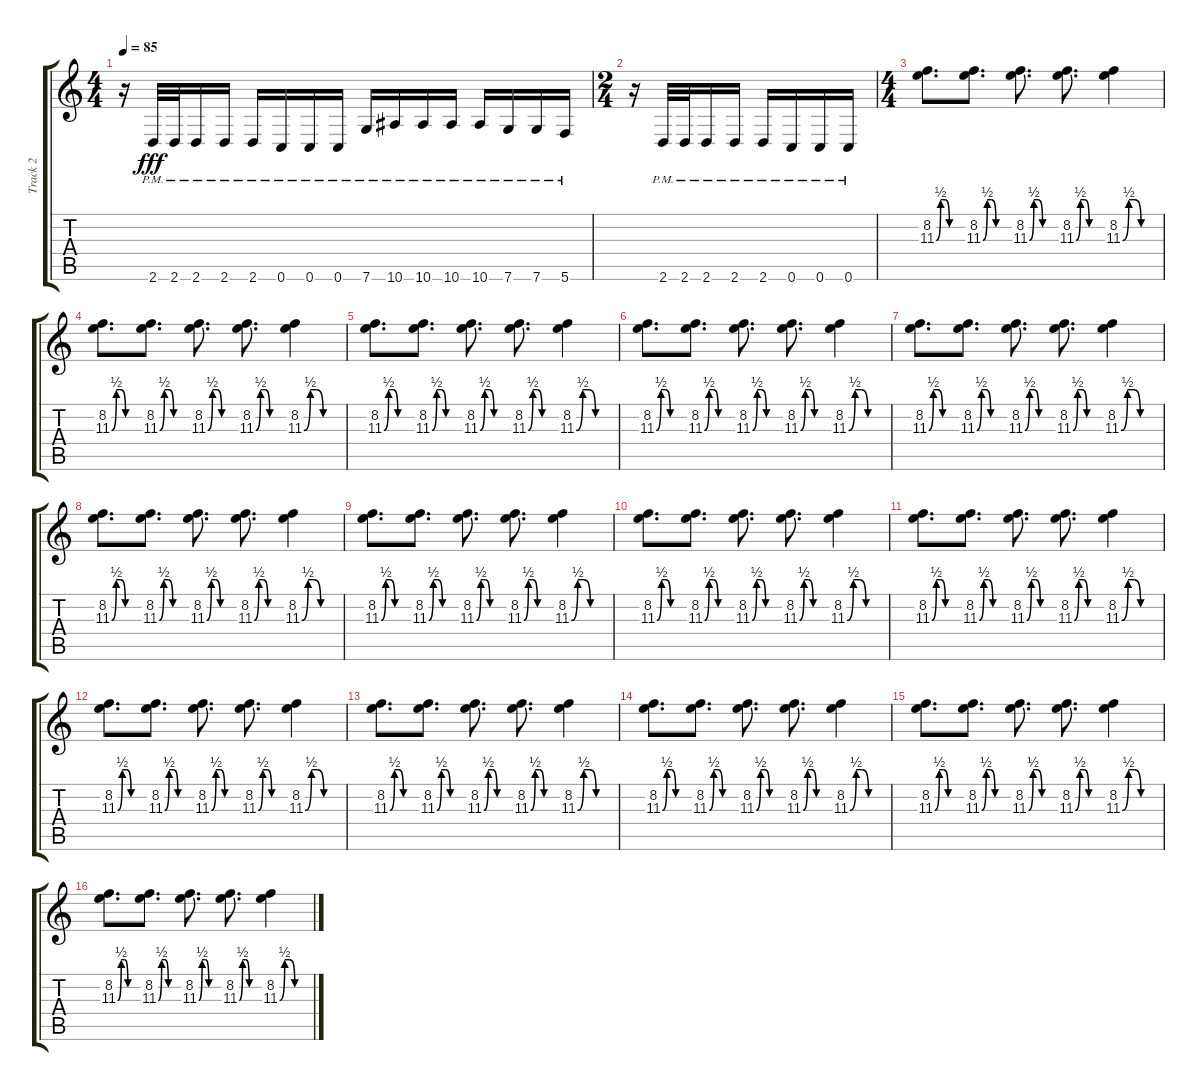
\track ("Track 2" "Track 2") {instrument overdrivenguitar}
\staff {score tabs}
\tuning (D4 A3 F3 C3 G2 C2) {hide}
\ts (4 4)
\tempo 85
\clef g2
\ks c
r.16{dy fff} 2.6{pm}.32 2.6{pm}.32 2.6{pm}.16 2.6{pm}.16 2.6{pm}.16 0.6{pm}.16 0.6{pm}.16 0.6{pm}.16 7.6{pm}.16 10.6{pm}.16 10.6{pm}.16 10.6{pm}.16 10.6{pm}.16 7.6{pm}.16 7.6{pm}.16 5.6{pm}.16 |
\ts (2 4)
r.16 2.6{pm}.32 2.6{pm}.32 2.6{pm}.16 2.6{pm}.16 2.6{pm}.16 0.6{pm}.16 0.6{pm}.16 0.6{pm}.16 |
\ts (4 4)
(8.2 11.3{be (custom 0 0 10 2 20 2 30 0 60 0)}).8{d} (8.2 11.3{be (custom 0 0 10 2 20 2 30 0 60 0)}).8{d} (8.2 11.3{be (custom 0 0 10 2 20 2 30 0 60 0)}).8{d} (8.2 11.3{be (custom 0 0 10 2 20 2 30 0 60 0)}).8{d} (8.2 11.3{be (custom 0 0 10 2 20 2 30 0 60 0)}).4 |
(8.2 11.3{be (custom 0 0 10 2 20 2 30 0 60 0)}).8{d volume 12} (8.2 11.3{be (custom 0 0 10 2 20 2 30 0 60 0)}).8{d} (8.2 11.3{be (custom 0 0 10 2 20 2 30 0 60 0)}).8{d} (8.2 11.3{be (custom 0 0 10 2 20 2 30 0 60 0)}).8{d} (8.2 11.3{be (custom 0 0 10 2 20 2 30 0 60 0)}).4 |
(8.2 11.3{be (custom 0 0 10 2 20 2 30 0 60 0)}).8{d} (8.2 11.3{be (custom 0 0 10 2 20 2 30 0 60 0)}).8{d} (8.2 11.3{be (custom 0 0 10 2 20 2 30 0 60 0)}).8{d} (8.2 11.3{be (custom 0 0 10 2 20 2 30 0 60 0)}).8{d} (8.2 11.3{be (custom 0 0 10 2 20 2 30 0 60 0)}).4 |
(8.2 11.3{be (custom 0 0 10 2 20 2 30 0 60 0)}).8{d} (8.2 11.3{be (custom 0 0 10 2 20 2 30 0 60 0)}).8{d} (8.2 11.3{be (custom 0 0 10 2 20 2 30 0 60 0)}).8{d} (8.2 11.3{be (custom 0 0 10 2 20 2 30 0 60 0)}).8{d} (8.2 11.3{be (custom 0 0 10 2 20 2 30 0 60 0)}).4 |
(8.2 11.3{be (custom 0 0 10 2 20 2 30 0 60 0)}).8{d} (8.2 11.3{be (custom 0 0 10 2 20 2 30 0 60 0)}).8{d} (8.2 11.3{be (custom 0 0 10 2 20 2 30 0 60 0)}).8{d} (8.2 11.3{be (custom 0 0 10 2 20 2 30 0 60 0)}).8{d} (8.2 11.3{be (custom 0 0 10 2 20 2 30 0 60 0)}).4 |
(8.2 11.3{be (custom 0 0 10 2 20 2 30 0 60 0)}).8{d} (8.2 11.3{be (custom 0 0 10 2 20 2 30 0 60 0)}).8{d} (8.2 11.3{be (custom 0 0 10 2 20 2 30 0 60 0)}).8{d} (8.2 11.3{be (custom 0 0 10 2 20 2 30 0 60 0)}).8{d} (8.2 11.3{be (custom 0 0 10 2 20 2 30 0 60 0)}).4 |
(8.2 11.3{be (custom 0 0 10 2 20 2 30 0 60 0)}).8{d} (8.2 11.3{be (custom 0 0 10 2 20 2 30 0 60 0)}).8{d} (8.2 11.3{be (custom 0 0 10 2 20 2 30 0 60 0)}).8{d} (8.2 11.3{be (custom 0 0 10 2 20 2 30 0 60 0)}).8{d} (8.2 11.3{be (custom 0 0 10 2 20 2 30 0 60 0)}).4 |
(8.2 11.3{be (custom 0 0 10 2 20 2 30 0 60 0)}).8{d} (8.2 11.3{be (custom 0 0 10 2 20 2 30 0 60 0)}).8{d} (8.2 11.3{be (custom 0 0 10 2 20 2 30 0 60 0)}).8{d} (8.2 11.3{be (custom 0 0 10 2 20 2 30 0 60 0)}).8{d} (8.2 11.3{be (custom 0 0 10 2 20 2 30 0 60 0)}).4 |
(8.2 11.3{be (custom 0 0 10 2 20 2 30 0 60 0)}).8{d} (8.2 11.3{be (custom 0 0 10 2 20 2 30 0 60 0)}).8{d} (8.2 11.3{be (custom 0 0 10 2 20 2 30 0 60 0)}).8{d} (8.2 11.3{be (custom 0 0 10 2 20 2 30 0 60 0)}).8{d} (8.2 11.3{be (custom 0 0 10 2 20 2 30 0 60 0)}).4 |
(8.2 11.3{be (custom 0 0 10 2 20 2 30 0 60 0)}).8{d} (8.2 11.3{be (custom 0 0 10 2 20 2 30 0 60 0)}).8{d} (8.2 11.3{be (custom 0 0 10 2 20 2 30 0 60 0)}).8{d} (8.2 11.3{be (custom 0 0 10 2 20 2 30 0 60 0)}).8{d} (8.2 11.3{be (custom 0 0 10 2 20 2 30 0 60 0)}).4 |
(8.2 11.3{be (custom 0 0 10 2 20 2 30 0 60 0)}).8{d} (8.2 11.3{be (custom 0 0 10 2 20 2 30 0 60 0)}).8{d} (8.2 11.3{be (custom 0 0 10 2 20 2 30 0 60 0)}).8{d} (8.2 11.3{be (custom 0 0 10 2 20 2 30 0 60 0)}).8{d} (8.2 11.3{be (custom 0 0 10 2 20 2 30 0 60 0)}).4 |
(8.2 11.3{be (custom 0 0 10 2 20 2 30 0 60 0)}).8{d} (8.2 11.3{be (custom 0 0 10 2 20 2 30 0 60 0)}).8{d} (8.2 11.3{be (custom 0 0 10 2 20 2 30 0 60 0)}).8{d} (8.2 11.3{be (custom 0 0 10 2 20 2 30 0 60 0)}).8{d} (8.2 11.3{be (custom 0 0 10 2 20 2 30 0 60 0)}).4 |
(8.2 11.3{be (custom 0 0 10 2 20 2 30 0 60 0)}).8{d} (8.2 11.3{be (custom 0 0 10 2 20 2 30 0 60 0)}).8{d} (8.2 11.3{be (custom 0 0 10 2 20 2 30 0 60 0)}).8{d} (8.2 11.3{be (custom 0 0 10 2 20 2 30 0 60 0)}).8{d} (8.2 11.3{be (custom 0 0 10 2 20 2 30 0 60 0)}).4 |
(8.2 11.3{be (custom 0 0 10 2 20 2 30 0 60 0)}).8{d} (8.2 11.3{be (custom 0 0 10 2 20 2 30 0 60 0)}).8{d} (8.2 11.3{be (custom 0 0 10 2 20 2 30 0 60 0)}).8{d} (8.2 11.3{be (custom 0 0 10 2 20 2 30 0 60 0)}).8{d} (8.2 11.3{be (custom 0 0 10 2 20 2 30 0 60 0)}).4
